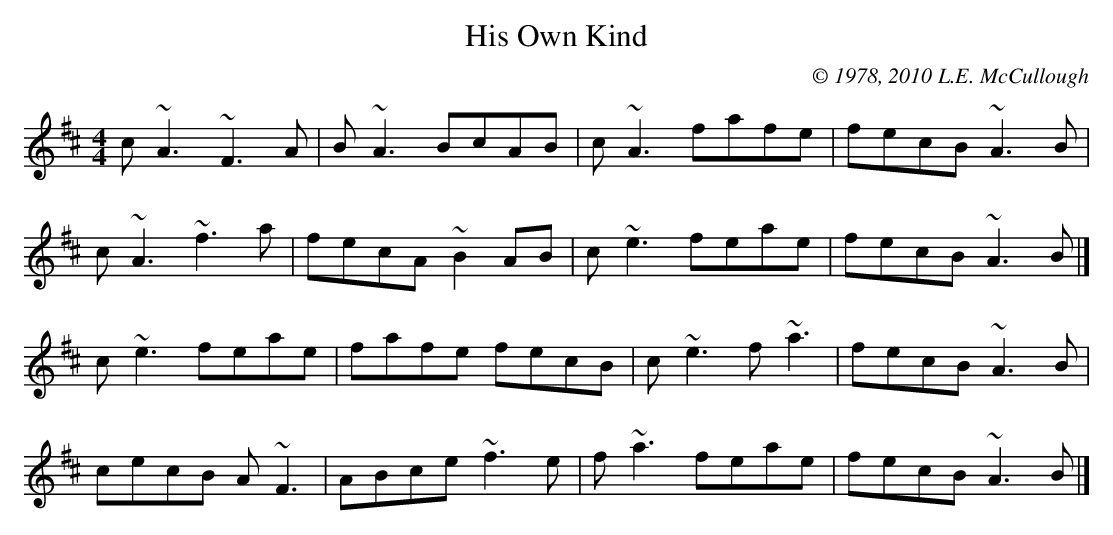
X:1
T:His Own Kind
C:© 1978, 2010 L.E. McCullough
M:4/4
L:1/8
K:Amix
c~A3 ~F3A|B~A3 BcAB|c~A3 fafe|fecB ~A3B|
c~A3 ~f3a|fecA ~B2AB|c~e3 feae|fecB ~A3B|]
c~e3 feae|fafe fecB|c~e3 f~a3|fecB ~A3B|
cecB A~F3|ABce ~f3e|f~a3 feae|fecB ~A3B|]
